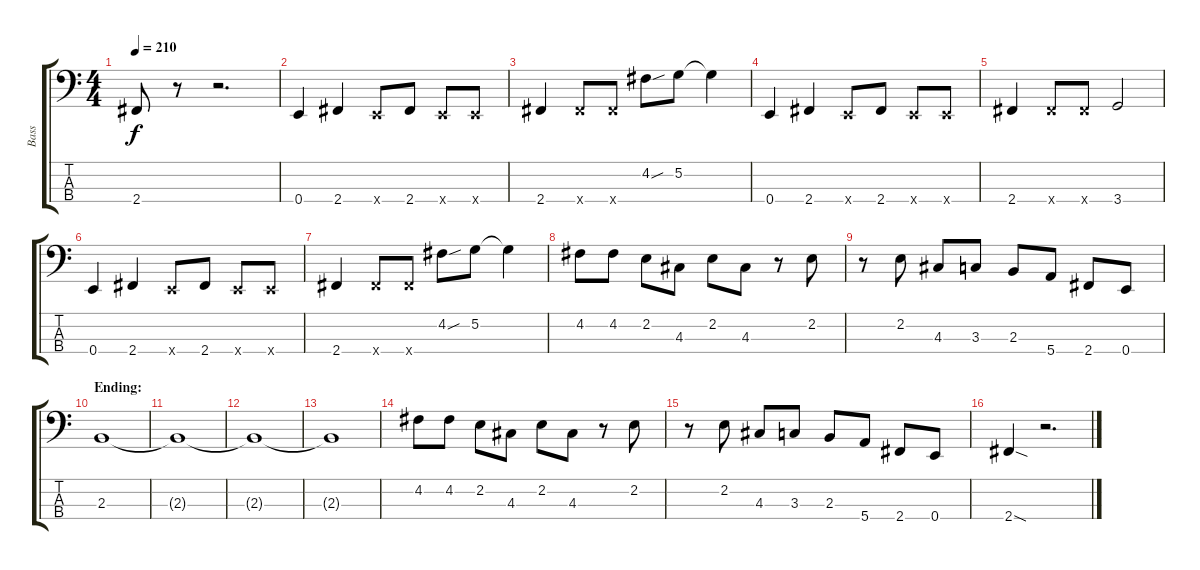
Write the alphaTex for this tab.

\track ("Bass" "Bass") {instrument electricbasspick}
\staff {score tabs}
\tuning (G2 D2 A1 E1) {hide}
\ts (4 4)
\tempo 210
\clef f4
\ks c
2.4.8{dy f} r.8 r.2{d} |
0.4.4 2.4.4 0.4{x}.8 2.4.8 0.4{x}.8 0.4{x}.8 |
2.4.4 2.4{x}.8 2.4{x}.8 4.2{sou}.8 5.2.8 5.2{t}.4 |
0.4.4 2.4.4 0.4{x}.8 2.4.8 0.4{x}.8 0.4{x}.8 |
2.4.4 2.4{x}.8 2.4{x}.8 3.4.2 |
0.4.4 2.4.4 0.4{x}.8 2.4.8 0.4{x}.8 0.4{x}.8 |
2.4.4 2.4{x}.8 2.4{x}.8 4.2{sou}.8 5.2.8 5.2{t}.4 |
4.2.8 4.2.8 2.2.8 4.3.8 2.2.8 4.3.8 r.8 2.2.8 |
r.8 2.2.8 4.3.8 3.3.8 2.3.8 5.4.8 2.4.8 0.4.8 |
\section ("" "Ending:")
2.3.1 |
2.3{t}.1 |
2.3{t}.1 |
2.3{t}.1 |
4.2.8 4.2.8 2.2.8 4.3.8 2.2.8 4.3.8 r.8 2.2.8 |
r.8 2.2.8 4.3.8 3.3.8 2.3.8 5.4.8 2.4.8 0.4.8 |
2.4{sod}.4 r.2{d}
